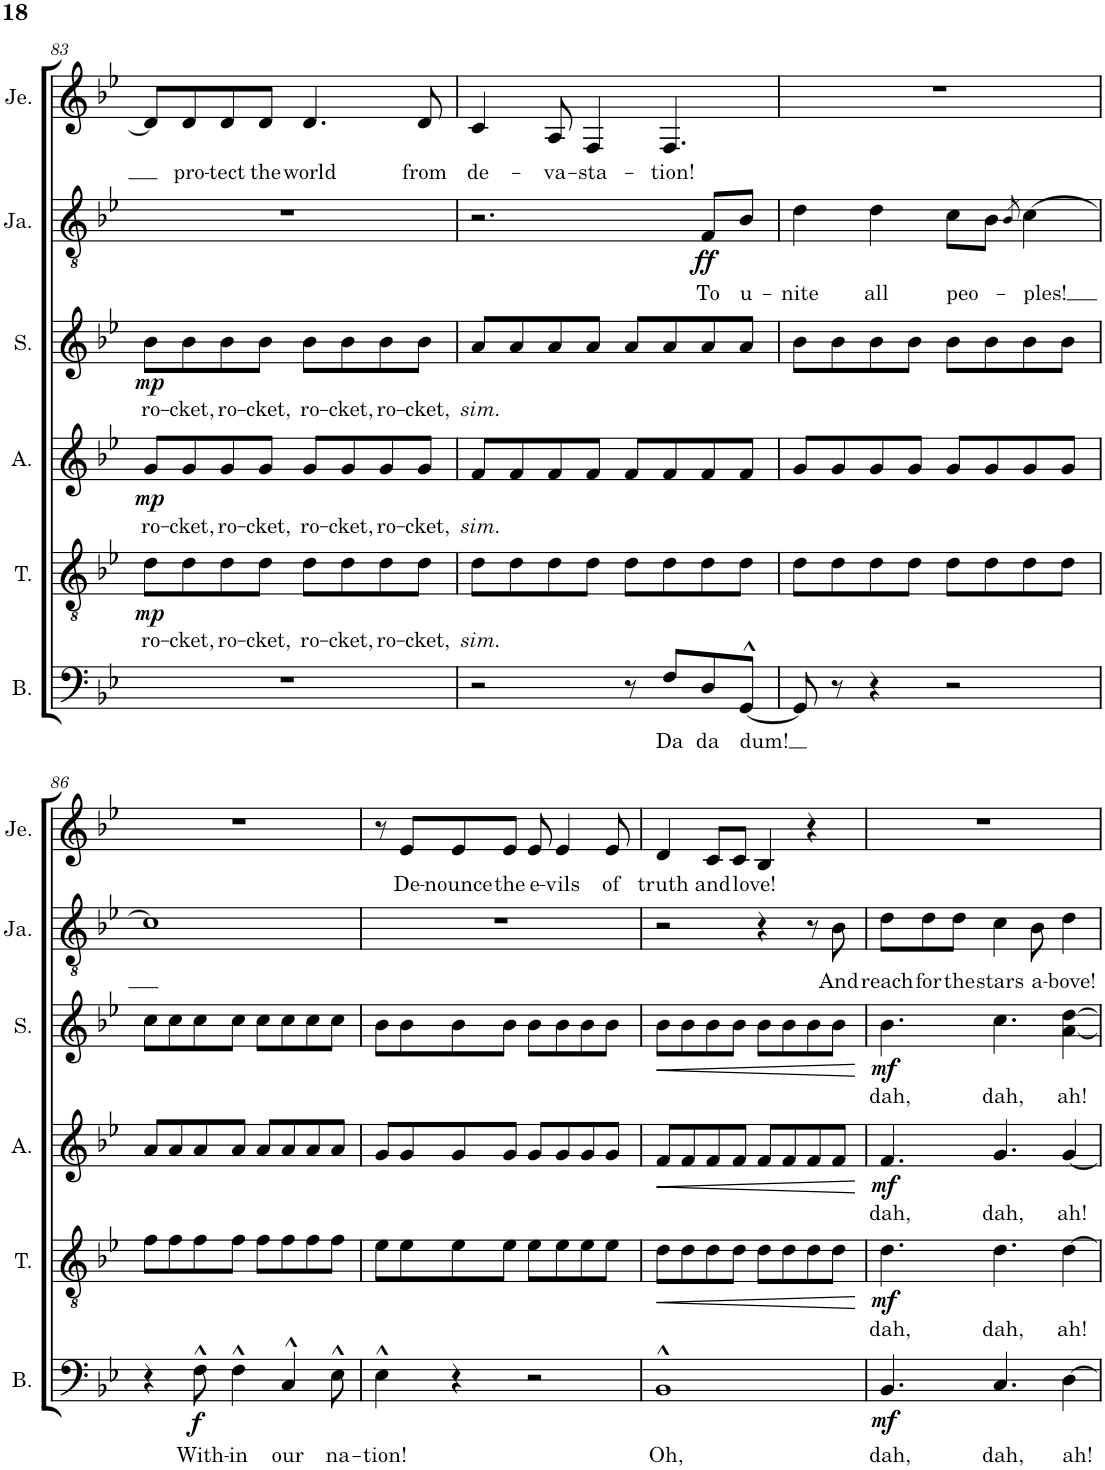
**kern	**text	**dynam	**kern	**text	**dynam	**kern	**text	**dynam	**kern	**text	**dynam	**kern	**text	**dynam	**kern	**text
*part6	*part6	*part6	*part5	*part5	*part5	*part4	*part4	*part4	*part3	*part3	*part3	*part2	*part2	*part2	*part1	*part1
*staff6	*staff6	*staff6	*staff5	*staff5	*staff5	*staff4	*staff4	*staff4	*staff3	*staff3	*staff3	*staff2	*staff2	*staff2	*staff1	*staff1
*I"Bass	*	*	*I"Tenor	*	*	*I"Alto	*	*	*I"Soprano	*	*	*I"James	*	*	*I"Jessie	*
*I'B.	*	*	*I'T.	*	*	*I'A.	*	*	*I'S.	*	*	*I'Ja.	*	*	*I'Je.	*
!!LO:PB:g=z
*clefF4	*	*	*clefGv2	*	*	*clefG2	*	*	*clefG2	*	*	*clefGv2	*	*	*clefG2	*
*k[b-e-]	*	*	*k[b-e-]	*	*	*k[b-e-]	*	*	*k[b-e-]	*	*	*k[b-e-]	*	*	*k[b-e-]	*
*M4/4	*	*	*M4/4	*	*	*M4/4	*	*	*M4/4	*	*	*M4/4	*	*	*M4/4	*
=83	=83	=83	=83	=83	=83	=83	=83	=83	=83	=83	=83	=83	=83	=83	=83	=83
!	!	!	!	!LO:LY:b	!LO:DY:b	!	!LO:LY:b	!LO:DY:b	!	!LO:LY:b	!LO:DY:b	!	!	!	!	!
1r	.	.	8d\L	ro-	mp	8g/L	ro-	mp	8b-\L	ro-	mp	1r	.	.	8d/L]	.
!	!	!	!	!LO:LY:b	!	!	!LO:LY:b	!	!	!LO:LY:b	!	!	!	!	!	!LO:LY:b
.	.	.	8d\	-cket,	.	8g/	-cket,	.	8b-\	-cket,	.	.	.	.	8d/	pro-
!	!	!	!	!LO:LY:b	!	!	!LO:LY:b	!	!	!LO:LY:b	!	!	!	!	!	!LO:LY:b
.	.	.	8d\	ro-	.	8g/	ro-	.	8b-\	ro-	.	.	.	.	8d/	-tect
!	!	!	!	!LO:LY:b	!	!	!LO:LY:b	!	!	!LO:LY:b	!	!	!	!	!	!LO:LY:b
.	.	.	8d\J	-cket,	.	8g/J	-cket,	.	8b-\J	-cket,	.	.	.	.	8d/J	the
!	!	!	!	!LO:LY:b	!	!	!LO:LY:b	!	!	!LO:LY:b	!	!	!	!	!	!LO:LY:b
.	.	.	8d\L	ro-	.	8g/L	ro-	.	8b-\L	ro-	.	.	.	.	4.d/	world
!	!	!	!	!LO:LY:b	!	!	!LO:LY:b	!	!	!LO:LY:b	!	!	!	!	!	!
.	.	.	8d\	-cket,	.	8g/	-cket,	.	8b-\	-cket,	.	.	.	.	.	.
!	!	!	!	!LO:LY:b	!	!	!LO:LY:b	!	!	!LO:LY:b	!	!	!	!	!	!
.	.	.	8d\	ro-	.	8g/	ro-	.	8b-\	ro-	.	.	.	.	.	.
!	!	!	!	!LO:LY:b	!	!	!LO:LY:b	!	!	!LO:LY:b	!	!	!	!	!	!LO:LY:b
.	.	.	8d\J	-cket,	.	8g/J	-cket,	.	8b-\J	-cket,	.	.	.	.	8d/	from
=84	=84	=84	=84	=84	=84	=84	=84	=84	=84	=84	=84	=84	=84	=84	=84	=84
!	!	!	!	!LO:LY:b	!	!	!LO:LY:b	!	!	!LO:LY:b	!	!	!	!	!	!LO:LY:b
2r	.	.	8d\L	sim.	.	8f/L	sim.	.	8a/L	sim.	.	2.r	.	.	4c/	de-
.	.	.	8d\	.	.	8f/	.	.	8a/	.	.	.	.	.	.	.
!	!	!	!	!	!	!	!	!	!	!	!	!	!	!	!	!LO:LY:b
.	.	.	8d\	.	.	8f/	.	.	8a/	.	.	.	.	.	8A/	-va-
!	!	!	!	!	!	!	!	!	!	!	!	!	!	!	!	!LO:LY:b
.	.	.	8d\J	.	.	8f/J	.	.	8a/J	.	.	.	.	.	4F/	-sta-
8r	.	.	8d\L	.	.	8f/L	.	.	8a/L	.	.	.	.	.	.	.
!	!LO:LY:b	!	!	!	!	!	!	!	!	!	!	!	!	!	!	!LO:LY:b
8F/L	Da	.	8d\	.	.	8f/	.	.	8a/	.	.	.	.	.	4.F/	-tion!
!	!LO:LY:b	!	!	!	!	!	!	!	!	!	!	!	!LO:LY:b	!LO:DY:b	!	!
8D/	da	.	8d\	.	.	8f/	.	.	8a/	.	.	8F/L	To	ff	.	.
!	!LO:LY:b	!	!	!	!	!	!	!	!	!	!	!	!LO:LY:b	!	!	!
[8GG^^/J	dum!	.	8d\J	.	.	8f/J	.	.	8a/J	.	.	8B-/J	u-	.	.	.
=85	=85	=85	=85	=85	=85	=85	=85	=85	=85	=85	=85	=85	=85	=85	=85	=85
!	!	!	!	!	!	!	!	!	!	!	!	!	!LO:LY:b	!	!	!
8GG/]	.	.	8d\L	.	.	8g/L	.	.	8b-\L	.	.	4d\	-nite	.	1r	.
8r	.	.	8d\	.	.	8g/	.	.	8b-\	.	.	.	.	.	.	.
!	!	!	!	!	!	!	!	!	!	!	!	!	!LO:LY:b	!	!	!
4r	.	.	8d\	.	.	8g/	.	.	8b-\	.	.	4d\	all	.	.	.
.	.	.	8d\J	.	.	8g/J	.	.	8b-\J	.	.	.	.	.	.	.
!	!	!	!	!	!	!	!	!	!	!	!	!	!LO:LY:b	!	!	!
2r	.	.	8d\L	.	.	8g/L	.	.	8b-\L	.	.	8c\L	peo-	.	.	.
.	.	.	8d\	.	.	8g/	.	.	8b-\	.	.	8B-\J	.	.	.	.
.	.	.	.	.	.	.	.	.	.	.	.	8qB-/	.	.	.	.
!	!	!	!	!	!	!	!	!	!	!	!	!	!LO:LY:b	!	!	!
.	.	.	8d\	.	.	8g/	.	.	8b-\	.	.	[4c\	-ples!	.	.	.
.	.	.	8d\J	.	.	8g/J	.	.	8b-\J	.	.	.	.	.	.	.
!!LO:LB:g=z
=86	=86	=86	=86	=86	=86	=86	=86	=86	=86	=86	=86	=86	=86	=86	=86	=86
4r	.	.	8f\L	.	.	8a/L	.	.	8cc\L	.	.	1c]	.	.	1r	.
.	.	.	8f\	.	.	8a/	.	.	8cc\	.	.	.	.	.	.	.
!	!LO:LY:b	!LO:DY:b	!	!	!	!	!	!	!	!	!	!	!	!	!	!
8F^^\	With-	f	8f\	.	.	8a/	.	.	8cc\	.	.	.	.	.	.	.
!	!LO:LY:b	!	!	!	!	!	!	!	!	!	!	!	!	!	!	!
4F^^\	-in	.	8f\J	.	.	8a/J	.	.	8cc\J	.	.	.	.	.	.	.
.	.	.	8f\L	.	.	8a/L	.	.	8cc\L	.	.	.	.	.	.	.
!	!LO:LY:b	!	!	!	!	!	!	!	!	!	!	!	!	!	!	!
4C^^/	our	.	8f\	.	.	8a/	.	.	8cc\	.	.	.	.	.	.	.
.	.	.	8f\	.	.	8a/	.	.	8cc\	.	.	.	.	.	.	.
!	!LO:LY:b	!	!	!	!	!	!	!	!	!	!	!	!	!	!	!
8E-^^\	na-	.	8f\J	.	.	8a/J	.	.	8cc\J	.	.	.	.	.	.	.
=87	=87	=87	=87	=87	=87	=87	=87	=87	=87	=87	=87	=87	=87	=87	=87	=87
!	!LO:LY:b	!	!	!	!	!	!	!	!	!	!	!	!	!	!	!
4E-^^\	-tion!	.	8e-\L	.	.	8g/L	.	.	8b-\L	.	.	1r	.	.	8r	.
!	!	!	!	!	!	!	!	!	!	!	!	!	!	!	!	!LO:LY:b
.	.	.	8e-\	.	.	8g/	.	.	8b-\	.	.	.	.	.	8e-/L	De-
!	!	!	!	!	!	!	!	!	!	!	!	!	!	!	!	!LO:LY:b
4r	.	.	8e-\	.	.	8g/	.	.	8b-\	.	.	.	.	.	8e-/	-nounce
!	!	!	!	!	!	!	!	!	!	!	!	!	!	!	!	!LO:LY:b
.	.	.	8e-\J	.	.	8g/J	.	.	8b-\J	.	.	.	.	.	8e-/J	the
!	!	!	!	!	!	!	!	!	!	!	!	!	!	!	!	!LO:LY:b
2r	.	.	8e-\L	.	.	8g/L	.	.	8b-\L	.	.	.	.	.	8e-/	e-
!	!	!	!	!	!	!	!	!	!	!	!	!	!	!	!	!LO:LY:b
.	.	.	8e-\	.	.	8g/	.	.	8b-\	.	.	.	.	.	4e-/	-vils
.	.	.	8e-\	.	.	8g/	.	.	8b-\	.	.	.	.	.	.	.
!	!	!	!	!	!	!	!	!	!	!	!	!	!	!	!	!LO:LY:b
.	.	.	8e-\J	.	.	8g/J	.	.	8b-\J	.	.	.	.	.	8e-/	of
=88	=88	=88	=88	=88	=88	=88	=88	=88	=88	=88	=88	=88	=88	=88	=88	=88
!	!LO:LY:b	!	!	!	!LO:HP:b	!	!	!LO:HP:b	!	!	!LO:HP:b	!	!	!	!	!LO:LY:b
1BB-^^	Oh,	.	8d\L	.	<	8f/L	.	<	8b-\L	.	<	2r	.	.	4d/	truth
.	.	.	8d\	.	.	8f/	.	.	8b-\	.	.	.	.	.	.	.
!	!	!	!	!	!	!	!	!	!	!	!	!	!	!	!	!LO:LY:b
.	.	.	8d\	.	.	8f/	.	.	8b-\	.	.	.	.	.	8c/L	and
!	!	!	!	!	!	!	!	!	!	!	!	!	!	!	!	!LO:LY:b
.	.	.	8d\J	.	.	8f/J	.	.	8b-\J	.	.	.	.	.	8c/J	love!
.	.	.	8d\L	.	.	8f/L	.	.	8b-\L	.	.	4r	.	.	4B-/	.
.	.	.	8d\	.	.	8f/	.	.	8b-\	.	.	.	.	.	.	.
.	.	.	8d\	.	.	8f/	.	.	8b-\	.	.	8r	.	.	4r	.
!	!	!	!	!	!	!	!	!	!	!	!	!	!LO:LY:b	!	!	!
.	.	.	8d\J	.	.	8f/J	.	.	8b-\J	.	.	8B-\	And	.	.	.
.	.	.	.	.	[	.	.	[	.	.	[	.	.	.	.	.
=89	=89	=89	=89	=89	=89	=89	=89	=89	=89	=89	=89	=89	=89	=89	=89	=89
!	!LO:LY:b	!LO:DY:b	!	!LO:LY:b	!LO:DY:b	!	!LO:LY:b	!LO:DY:b	!	!LO:LY:b	!LO:DY:b	!	!LO:LY:b	!	!	!
4.BB-/	dah,	mf	4.d\	dah,	mf	4.f/	dah,	mf	4.b-\	dah,	mf	8d\L	reach	.	1r	.
!	!	!	!	!	!	!	!	!	!	!	!	!	!LO:LY:b	!	!	!
.	.	.	.	.	.	.	.	.	.	.	.	8d\	for	.	.	.
!	!	!	!	!	!	!	!	!	!	!	!	!	!LO:LY:b	!	!	!
.	.	.	.	.	.	.	.	.	.	.	.	8d\J	the	.	.	.
!	!LO:LY:b	!	!	!LO:LY:b	!	!	!LO:LY:b	!	!	!LO:LY:b	!	!	!LO:LY:b	!	!	!
4.C/	dah,	.	4.d\	dah,	.	4.g/	dah,	.	4.cc\	dah,	.	4c\	stars	.	.	.
!	!	!	!	!	!	!	!	!	!	!	!	!	!LO:LY:b	!	!	!
.	.	.	.	.	.	.	.	.	.	.	.	8B-\	a-	.	.	.
!	!LO:LY:b	!	!	!LO:LY:b	!	!	!LO:LY:b	!	!	!LO:LY:b	!	!	!LO:LY:b	!	!	!
[4D\	ah!	.	[4d\	ah!	.	[4g/	ah!	.	[4a\ [4dd\	ah!	.	4d\	-bove!	.	.	.
=	=	=	=	=	=	=	=	=	=	=	=	=	=	=	=	=
*-	*-	*-	*-	*-	*-	*-	*-	*-	*-	*-	*-	*-	*-	*-	*-	*-
